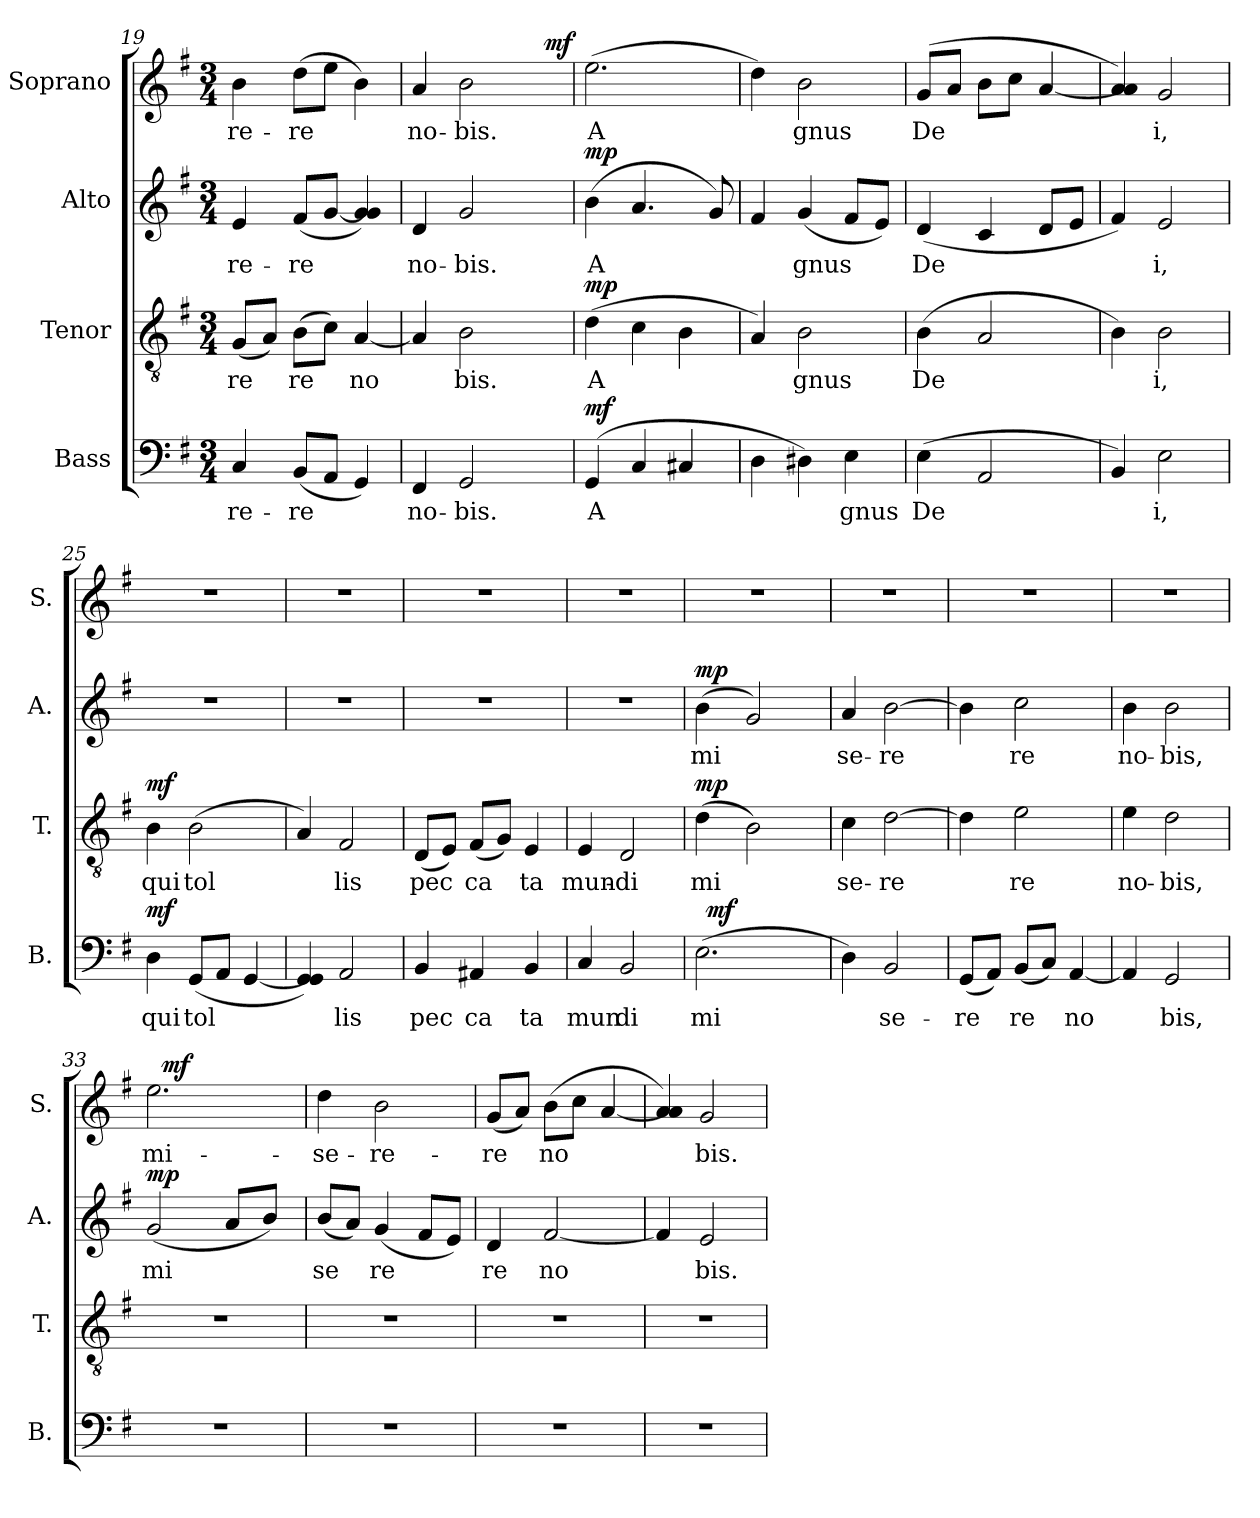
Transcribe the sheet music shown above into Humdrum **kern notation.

**kern	**text	**dynam	**kern	**text	**dynam	**kern	**text	**dynam	**kern	**text	**dynam
*part4	*part4	*part4	*part3	*part3	*part3	*part2	*part2	*part2	*part1	*part1	*part1
*staff4	*staff4	*staff4	*staff3	*staff3	*staff3	*staff2	*staff2	*staff2	*staff1	*staff1	*staff1
*I"Bass	*	*	*I"Tenor	*	*	*I"Alto	*	*	*I"Soprano	*	*
*I'B.	*	*	*I'T.	*	*	*I'A.	*	*	*I'S.	*	*
*clefF4	*	*	*clefGv2	*	*	*clefG2	*	*	*clefG2	*	*
*k[f#]	*	*	*k[f#]	*	*	*k[f#]	*	*	*k[f#]	*	*
*G:	*	*	*G:	*	*	*G:	*	*	*G:	*	*
*M3/4	*	*	*M3/4	*	*	*M3/4	*	*	*M3/4	*	*
=19	=19	=19	=19	=19	=19	=19	=19	=19	=19	=19	=19
!	!LO:LY:b:cj	!	!	!LO:LY:b:cj	!	!	!LO:LY:b:cj	!	!	!LO:LY:b:cj	!
4C/	-re-	.	(>8G/L	-re-	.	4e/	-re-	.	4b\	-re-	.
!	!	!	!	!LO:LY:b:cj	!	!	!	!	!	!	!
.	.	.	8A/J)	--	.	.	.	.	.	.	.
!	!LO:LY:b:cj	!	!	!LO:LY:b:cj	!	!	!LO:LY:b:cj	!	!	!LO:LY:b:cj	!
(>8BB/L	-re	.	(>8B\L	-re-	.	(>8f#/L	-re	.	(>8dd\L	-re	.
!	!LO:LY:b:cj	!	!	!LO:LY:b:cj	!	!	!LO:LY:b:cj	!	!	!LO:LY:b:cj	!
8AA/J	.	.	8c\J)	--	.	[<8g/J	.	.	8ee\J	.	.
!	!LO:LY:b:cj	!	!	!LO:LY:b:cj	!	!	!LO:LY:b:cj	!	!	!LO:LY:b:cj	!
4GG/)	.	.	[<4A/	-no-	.	4g/ 4g/])	.	.	4b\)	.	.
=20	=20	=20	=20	=20	=20	=20	=20	=20	=20	=20	=20
!	!LO:LY:b:cj	!	!	!LO:LY:b:cj	!	!	!LO:LY:b:cj	!	!	!LO:LY:b:cj	!
*	*	*	*	*	*	*	*	*	*^	*	*
4FF#/	no-	.	4A/]	--	.	4d/	no-	.	4a/	2ryy	no-	.
!	!LO:LY:b:cj	!	!	!LO:LY:b:cj	!	!	!LO:LY:b:cj	!	!	!	!LO:LY:b:cj	!
2GG/	-bis.	.	2B\	-bis.	.	2g/	-bis.	.	2b\	.	-bis.	.
.	.	.	.	.	.	.	.	.	.	8ryy	.	.
.	.	.	.	.	.	.	.	.	.	64ryy	.	.
!	!	!	!	!	!	!	!	!	!	!	!	!LO:DY:a
.	.	.	.	.	.	.	.	.	.	16..ryy	.	mf
=21	=21	=21	=21	=21	=21	=21	=21	=21	=21	=21	=21	=21
!	!LO:LY:b:cj	!LO:DY:a	!	!LO:LY:b:cj	!LO:DY:a	!	!LO:LY:b:cj	!LO:DY:a	!	!	!LO:LY:b:cj	!
*	*	*	*	*	*	*	*	*	*v	*v	*	*
(>4GG/	A-	mf	(>4d\	A-	mp	(>4b\	A-	mp	(>2.ee\	A-	.
!	!LO:LY:b:cj	!	!	!LO:LY:b:cj	!	!	!LO:LY:b:cj	!	!	!	!
4C/	--	.	4c\	--	.	4.a/	--	.	.	.	.
!	!LO:LY:b:cj	!	!	!LO:LY:b:cj	!	!	!	!	!	!	!
4C#X/	--	.	4B\	--	.	.	.	.	.	.	.
!	!	!	!	!	!	!	!LO:LY:b:cj	!	!	!	!
.	.	.	.	.	.	8g/)	--	.	.	.	.
!!LO:LB:g=z
=22	=22	=22	=22	=22	=22	=22	=22	=22	=22	=22	=22
!	!LO:LY:b:cj	!	!	!LO:LY:b:cj	!	!	!LO:LY:b:cj	!	!	!LO:LY:b:cj	!
4D\	--	.	4A/)	--	.	4f#/	--	.	4dd\)	--	.
!	!LO:LY:b:cj	!	!	!LO:LY:b:cj	!	!	!LO:LY:b:cj	!	!	!LO:LY:b:cj	!
4D#X\)	--	.	2B\	-gnus	.	(>4g/	-gnus	.	2b\	-gnus	.
!	!LO:LY:b:cj	!	!	!	!	!	!LO:LY:b:cj	!	!	!	!
4E\	-gnus	.	.	.	.	8f#/L	.	.	.	.	.
!	!	!	!	!	!	!	!LO:LY:b:cj	!	!	!	!
.	.	.	.	.	.	8e/J)	.	.	.	.	.
=23	=23	=23	=23	=23	=23	=23	=23	=23	=23	=23	=23
!	!LO:LY:b:cj	!	!	!LO:LY:b:cj	!	!	!LO:LY:b:cj	!	!	!LO:LY:b:cj	!
(>4E\	De-	.	(>4B\	De-	.	(>4d/	De-	.	(>8g/L	De-	.
!	!	!	!	!	!	!	!	!	!	!LO:LY:b:cj	!
.	.	.	.	.	.	.	.	.	8a/J	--	.
!	!LO:LY:b:cj	!	!	!LO:LY:b:cj	!	!	!LO:LY:b:cj	!	!	!LO:LY:b:cj	!
2AA/	--	.	2A/	--	.	4c/	--	.	8b\L	--	.
!	!	!	!	!	!	!	!	!	!	!LO:LY:b:cj	!
.	.	.	.	.	.	.	.	.	8cc\J	--	.
!	!	!	!	!	!	!	!LO:LY:b:cj	!	!	!LO:LY:b:cj	!
.	.	.	.	.	.	8d/L	--	.	[<4a/	--	.
!	!	!	!	!	!	!	!LO:LY:b:cj	!	!	!	!
.	.	.	.	.	.	8e/J	--	.	.	.	.
=24	=24	=24	=24	=24	=24	=24	=24	=24	=24	=24	=24
!	!LO:LY:b:cj	!	!	!LO:LY:b:cj	!	!	!LO:LY:b:cj	!	!	!LO:LY:b:cj	!
4BB/)	--	.	4B\)	--	.	4f#/)	--	.	4a/ 4a/])	--	.
!	!LO:LY:b:cj	!	!	!LO:LY:b:cj	!	!	!LO:LY:b:cj	!	!	!LO:LY:b:cj	!
2E\	-i,	.	2B\	-i,	.	2e/	-i,	.	2g/	-i,	.
=25	=25	=25	=25	=25	=25	=25	=25	=25	=25	=25	=25
!	!LO:LY:b:cj	!LO:DY:b	!	!LO:LY:b:cj	!LO:DY:a	!	!	!	!	!	!
4D\	qui	mf	4B\	qui	mf	2.r	.	.	2.r	.	.
!	!LO:LY:b:cj	!	!	!LO:LY:b:cj	!	!	!	!	!	!	!
(>8GG/L	tol-	.	(>2B\	tol-	.	.	.	.	.	.	.
!	!LO:LY:b:cj	!	!	!	!	!	!	!	!	!	!
8AA/J	--	.	.	.	.	.	.	.	.	.	.
!	!LO:LY:b:cj	!	!	!	!	!	!	!	!	!	!
[<4GG/	--	.	.	.	.	.	.	.	.	.	.
=26	=26	=26	=26	=26	=26	=26	=26	=26	=26	=26	=26
!	!LO:LY:b:cj	!	!	!LO:LY:b:cj	!	!	!	!	!	!	!
4GG/ 4GG/])	--	.	4A/)	--	.	2.r	.	.	2.r	.	.
!	!LO:LY:b:cj	!	!	!LO:LY:b:cj	!	!	!	!	!	!	!
2AA/	-lis	.	2F#/	-lis	.	.	.	.	.	.	.
=27	=27	=27	=27	=27	=27	=27	=27	=27	=27	=27	=27
!	!LO:LY:b:cj	!	!	!LO:LY:b:cj	!	!	!	!	!	!	!
4BB/	pec	.	(>8D/L	pec-	.	2.r	.	.	2.r	.	.
!	!	!	!	!LO:LY:b:cj	!	!	!	!	!	!	!
.	.	.	8E/J)	--	.	.	.	.	.	.	.
!	!LO:LY:b:cj	!	!	!LO:LY:b:cj	!	!	!	!	!	!	!
4AA#X/	ca	.	(>8F#/L	-ca-	.	.	.	.	.	.	.
!	!	!	!	!LO:LY:b:cj	!	!	!	!	!	!	!
.	.	.	8G/J)	--	.	.	.	.	.	.	.
!	!LO:LY:b:cj	!	!	!LO:LY:b:cj	!	!	!	!	!	!	!
4BB/	ta	.	4E/	-ta	.	.	.	.	.	.	.
=28	=28	=28	=28	=28	=28	=28	=28	=28	=28	=28	=28
!	!LO:LY:b:cj	!	!	!LO:LY:b:cj	!	!	!	!	!	!	!
4C/	mun	.	4E/	mun-	.	2.r	.	.	2.r	.	.
!	!LO:LY:b:cj	!	!	!LO:LY:b:cj	!	!	!	!	!	!	!
2BB/	di	.	2D/	-di	.	.	.	.	.	.	.
!!LO:PB:g=z
=29	=29	=29	=29	=29	=29	=29	=29	=29	=29	=29	=29
!	!LO:LY:b:cj	!	!	!LO:LY:b:cj	!LO:DY:a	!	!LO:LY:b:cj	!LO:DY:a	!	!	!
*^	*	*	*	*	*	*	*	*	*	*	*
(>2.E\	32ryy	mi-	.	(>4d\	mi-	mp	(>4b\	mi-	mp	2.r	.	.
!	!	!	!LO:DY:a	!	!	!	!	!	!	!	!	!
.	2ryy	.	mf	.	.	.	.	.	.	.	.	.
!	!	!	!	!	!LO:LY:b:cj	!	!	!LO:LY:b:cj	!	!	!	!
.	.	.	.	2B\)	--	.	2g/)	--	.	.	.	.
.	8..ryy	.	.	.	.	.	.	.	.	.	.	.
=30	=30	=30	=30	=30	=30	=30	=30	=30	=30	=30	=30	=30
!	!	!LO:LY:b:cj	!	!	!LO:LY:b:cj	!	!	!LO:LY:b:cj	!	!	!	!
*v	*v	*	*	*	*	*	*	*	*	*	*	*
4D\)	--	.	4c\	-se-	.	4a/	-se-	.	2.r	.	.
!	!LO:LY:b:cj	!	!	!LO:LY:b:cj	!	!	!LO:LY:b:cj	!	!	!	!
2BB/	-se-	.	[>2d\	-re-	.	[>2b\	-re-	.	.	.	.
=31	=31	=31	=31	=31	=31	=31	=31	=31	=31	=31	=31
!	!LO:LY:b:cj	!	!	!LO:LY:b:cj	!	!	!LO:LY:b:cj	!	!	!	!
(>8GG/L	-re-	.	4d\]	--	.	4b\]	--	.	2.r	.	.
!	!LO:LY:b:cj	!	!	!	!	!	!	!	!	!	!
8AA/J)	--	.	.	.	.	.	.	.	.	.	.
!	!LO:LY:b:cj	!	!	!LO:LY:b:cj	!	!	!LO:LY:b:cj	!	!	!	!
(>8BB/L	-re-	.	2e\	-re	.	2cc\	-re	.	.	.	.
!	!LO:LY:b:cj	!	!	!	!	!	!	!	!	!	!
8C/J)	--	.	.	.	.	.	.	.	.	.	.
!	!LO:LY:b:cj	!	!	!	!	!	!	!	!	!	!
[<4AA/	-no-	.	.	.	.	.	.	.	.	.	.
=32	=32	=32	=32	=32	=32	=32	=32	=32	=32	=32	=32
!	!LO:LY:b:cj	!	!	!LO:LY:b:cj	!	!	!LO:LY:b:cj	!	!	!	!
4AA/]	--	.	4e\	no-	.	4b\	no-	.	2.r	.	.
!	!LO:LY:b:cj	!	!	!LO:LY:b:cj	!	!	!LO:LY:b:cj	!	!	!	!
2GG/	-bis,	.	2d\	-bis,	.	2b\	-bis,	.	.	.	.
=33	=33	=33	=33	=33	=33	=33	=33	=33	=33	=33	=33
!	!	!	!	!	!	!	!LO:LY:b:cj	!LO:DY:a	!	!LO:LY:b:cj	!
*	*	*	*	*	*	*	*	*	*^	*	*
2.r	.	.	2.r	.	.	(>2g/	mi-	mp	2.ee\	32.ryy	mi-	.
!	!	!	!	!	!	!	!	!	!	!	!	!LO:DY:a
.	.	.	.	.	.	.	.	.	.	2ryy	.	mf
!	!	!	!	!	!	!	!LO:LY:b:cj	!	!	!	!	!
.	.	.	.	.	.	8a/L	--	.	.	.	.	.
.	.	.	.	.	.	.	.	.	.	8ryy	.	.
!	!	!	!	!	!	!	!LO:LY:b:cj	!	!	!	!	!
.	.	.	.	.	.	8b/J)	--	.	.	.	.	.
.	.	.	.	.	.	.	.	.	.	16ryy	.	.
.	.	.	.	.	.	.	.	.	.	64ryy	.	.
=34	=34	=34	=34	=34	=34	=34	=34	=34	=34	=34	=34	=34
!	!	!	!	!	!	!	!LO:LY:b:cj	!	!	!	!LO:LY:b:cj	!
*	*	*	*	*	*	*	*	*	*v	*v	*	*
2.r	.	.	2.r	.	.	(>8b/L	-se-	.	4dd\	-se-	.
!	!	!	!	!	!	!	!LO:LY:b:cj	!	!	!	!
.	.	.	.	.	.	8a/J)	--	.	.	.	.
!	!	!	!	!	!	!	!LO:LY:b:cj	!	!	!LO:LY:b:cj	!
.	.	.	.	.	.	(>4g/	-re-	.	2b\	-re-	.
!	!	!	!	!	!	!	!LO:LY:b:cj	!	!	!	!
.	.	.	.	.	.	8f#/L	--	.	.	.	.
!	!	!	!	!	!	!	!LO:LY:b:cj	!	!	!	!
.	.	.	.	.	.	8e/J)	--	.	.	.	.
=35	=35	=35	=35	=35	=35	=35	=35	=35	=35	=35	=35
!	!	!	!	!	!	!	!LO:LY:b:cj	!	!	!LO:LY:b:cj	!
2.r	.	.	2.r	.	.	4d/	-re	.	(>8g/L	-re	.
!	!	!	!	!	!	!	!	!	!	!LO:LY:b:cj	!
.	.	.	.	.	.	.	.	.	8a/J)	.	.
!	!	!	!	!	!	!	!LO:LY:b:cj	!	!	!LO:LY:b:cj	!
.	.	.	.	.	.	[<2f#/	no-	.	(>8b\L	no-	.
!	!	!	!	!	!	!	!	!	!	!LO:LY:b:cj	!
.	.	.	.	.	.	.	.	.	8cc\J	--	.
!	!	!	!	!	!	!	!	!	!	!LO:LY:b:cj	!
.	.	.	.	.	.	.	.	.	[<4a/	--	.
=36	=36	=36	=36	=36	=36	=36	=36	=36	=36	=36	=36
!	!	!	!	!	!	!	!LO:LY:b:cj	!	!	!LO:LY:b:cj	!
2.r	.	.	2.r	.	.	4f#/]	--	.	4a/ 4a/])	--	.
!	!	!	!	!	!	!	!LO:LY:b:cj	!	!	!LO:LY:b:cj	!
.	.	.	.	.	.	2e/	-bis.	.	2g/	-bis.	.
=	=	=	=	=	=	=	=	=	=	=	=
*-	*-	*-	*-	*-	*-	*-	*-	*-	*-	*-	*-
